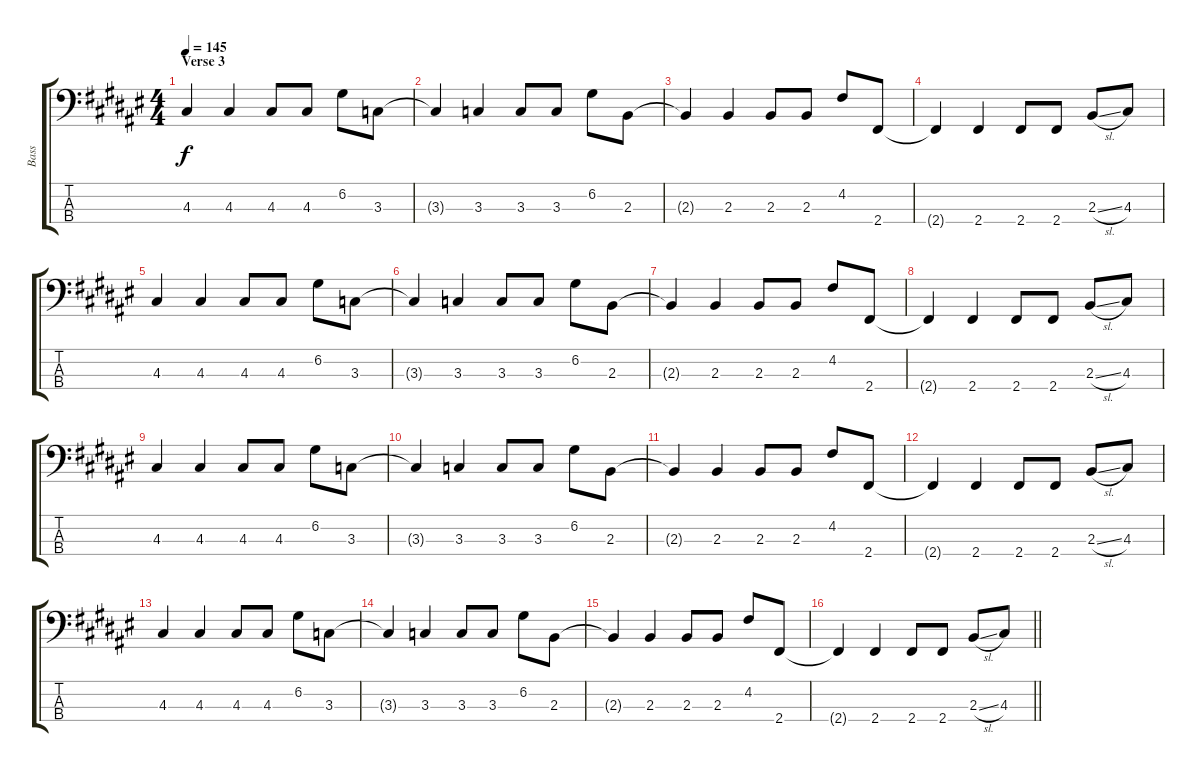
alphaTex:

\track ("Bass" "Bass") {instrument electricbassfinger}
\staff {score tabs}
\tuning (G2 D2 A1 E1) {hide}
\ts (4 4)
\section ("" "Verse 3")
\tempo 145
\clef f4
\ks f#
4.3.4{dy f} 4.3.4 4.3.8 4.3.8 6.2.8 3.3.8 |
3.3{t}.4 3.3.4 3.3.8 3.3.8 6.2.8 2.3.8 |
2.3{t}.4 2.3.4 2.3.8 2.3.8 4.2.8 2.4.8 |
2.4{t}.4 2.4.4 2.4.8 2.4.8 2.3{sl}.8 4.3.8 |
4.3.4 4.3.4 4.3.8 4.3.8 6.2.8 3.3.8 |
3.3{t}.4 3.3.4 3.3.8 3.3.8 6.2.8 2.3.8 |
2.3{t}.4 2.3.4 2.3.8 2.3.8 4.2.8 2.4.8 |
2.4{t}.4 2.4.4 2.4.8 2.4.8 2.3{sl}.8 4.3.8 |
4.3.4 4.3.4 4.3.8 4.3.8 6.2.8 3.3.8 |
3.3{t}.4 3.3.4 3.3.8 3.3.8 6.2.8 2.3.8 |
2.3{t}.4 2.3.4 2.3.8 2.3.8 4.2.8 2.4.8 |
2.4{t}.4 2.4.4 2.4.8 2.4.8 2.3{sl}.8 4.3.8 |
4.3.4 4.3.4 4.3.8 4.3.8 6.2.8 3.3.8 |
3.3{t}.4 3.3.4 3.3.8 3.3.8 6.2.8 2.3.8 |
2.3{t}.4 2.3.4 2.3.8 2.3.8 4.2.8 2.4.8 |
\barLineRight lightlight
2.4{t}.4 2.4.4 2.4.8 2.4.8 2.3{sl}.8 4.3.8
